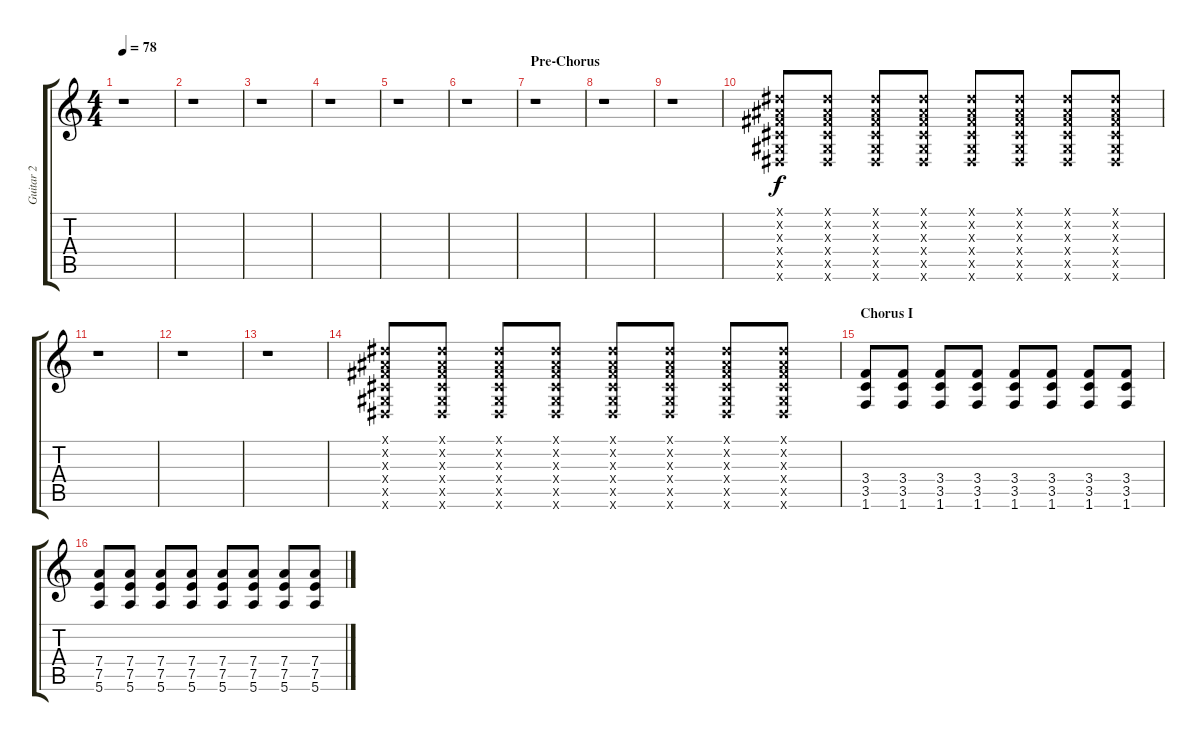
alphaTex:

\track ("Guitar 2" "Guitar 2") {instrument distortionguitar}
\staff {score tabs}
\tuning (E4 B3 G3 D3 A2 E2) {hide}
\ts (4 4)
\tempo 78
\clef g2
\ks c
r.1{dy f} |
r.1 |
r.1 |
r.1 |
r.1 |
r.1 |
\section ("" "Pre-Chorus")
r.1 |
r.1 |
r.1 |
(-1.1{x} -1.2{x} -1.3{x} -1.4{x} -1.5{x} -1.6{x}).8 (-1.1{x} -1.2{x} -1.3{x} -1.4{x} -1.5{x} -1.6{x}).8 (-1.1{x} -1.2{x} -1.3{x} -1.4{x} -1.5{x} -1.6{x}).8 (-1.1{x} -1.2{x} -1.3{x} -1.4{x} -1.5{x} -1.6{x}).8 (-1.1{x} -1.2{x} -1.3{x} -1.4{x} -1.5{x} -1.6{x}).8 (-1.1{x} -1.2{x} -1.3{x} -1.4{x} -1.5{x} -1.6{x}).8 (-1.1{x} -1.2{x} -1.3{x} -1.4{x} -1.5{x} -1.6{x}).8 (-1.1{x} -1.2{x} -1.3{x} -1.4{x} -1.5{x} -1.6{x}).8 |
r.1 |
r.1 |
r.1 |
(-1.1{x} -1.2{x} -1.3{x} -1.4{x} -1.5{x} -1.6{x}).8 (-1.1{x} -1.2{x} -1.3{x} -1.4{x} -1.5{x} -1.6{x}).8 (-1.1{x} -1.2{x} -1.3{x} -1.4{x} -1.5{x} -1.6{x}).8 (-1.1{x} -1.2{x} -1.3{x} -1.4{x} -1.5{x} -1.6{x}).8 (-1.1{x} -1.2{x} -1.3{x} -1.4{x} -1.5{x} -1.6{x}).8 (-1.1{x} -1.2{x} -1.3{x} -1.4{x} -1.5{x} -1.6{x}).8 (-1.1{x} -1.2{x} -1.3{x} -1.4{x} -1.5{x} -1.6{x}).8 (-1.1{x} -1.2{x} -1.3{x} -1.4{x} -1.5{x} -1.6{x}).8 |
\section ("" "Chorus I")
(3.4 3.5 1.6).8 (3.4 3.5 1.6).8 (3.4 3.5 1.6).8 (3.4 3.5 1.6).8 (3.4 3.5 1.6).8 (3.4 3.5 1.6).8 (3.4 3.5 1.6).8 (3.4 3.5 1.6).8 |
(7.4 7.5 5.6).8 (7.4 7.5 5.6).8 (7.4 7.5 5.6).8 (7.4 7.5 5.6).8 (7.4 7.5 5.6).8 (7.4 7.5 5.6).8 (7.4 7.5 5.6).8 (7.4 7.5 5.6).8
